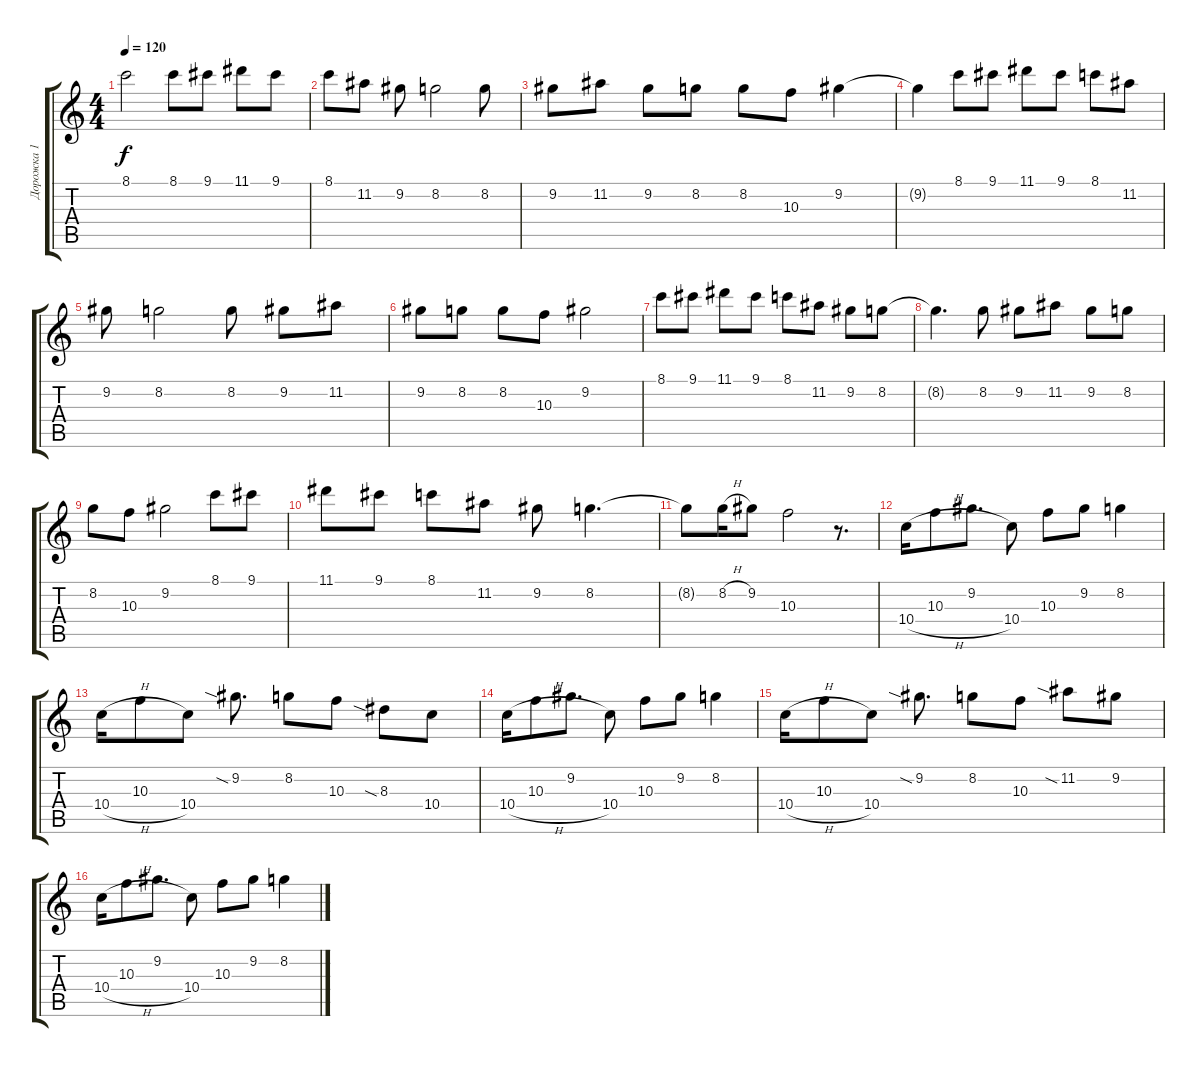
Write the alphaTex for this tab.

\track ("Дорожка 1" "Дорожка 1") {instrument acousticguitarsteel}
\staff {score tabs}
\tuning (E4 B3 G3 D3 A2 E2) {hide}
\ts (4 4)
\tempo 120
\clef g2
\ks c
8.1.2{dy f} 8.1.8 9.1.8 11.1.8 9.1.8 |
8.1.8 11.2.8 9.2.8 8.2.2 8.2.8 |
9.2.8 11.2.8 9.2.8 8.2.8 8.2.8 10.3.8 9.2.4 |
9.2{t}.4 8.1.8 9.1.8 11.1.8 9.1.8 8.1.8 11.2.8 |
9.2.8 8.2.2 8.2.8 9.2.8 11.2.8 |
9.2.8 8.2.8 8.2.8 10.3.8 9.2.2 |
8.1.8 9.1.8 11.1.8 9.1.8 8.1.8 11.2.8 9.2.8 8.2.8 |
8.2{t}.4{d} 8.2.8 9.2.8 11.2.8 9.2.8 8.2.8 |
8.2.8 10.3.8 9.2.2 8.1.8 9.1.8 |
11.1.8 9.1.8 8.1.8 11.2.8 9.2.8 8.2.4{d} |
8.2{t}.8 8.2{h}.16 9.2.8 10.3.2 r.8{d} |
10.4{h}.16 10.3.8 9.2.8{d} 10.4.8 10.3.8 9.2.8 8.2.4 |
10.4{h}.16 10.3.8 10.4.8 9.2{sia}.8{d} 8.2.8 10.3.8 8.3{sia}.8 10.4.8 |
10.4{h}.16 10.3.8 9.2.8{d} 10.4.8 10.3.8 9.2.8 8.2.4 |
10.4{h}.16 10.3.8 10.4.8 9.2{sia}.8{d} 8.2.8 10.3.8 11.2{sia}.8 9.2.8 |
10.4{h}.16 10.3.8 9.2.8{d} 10.4.8 10.3.8 9.2.8 8.2.4
